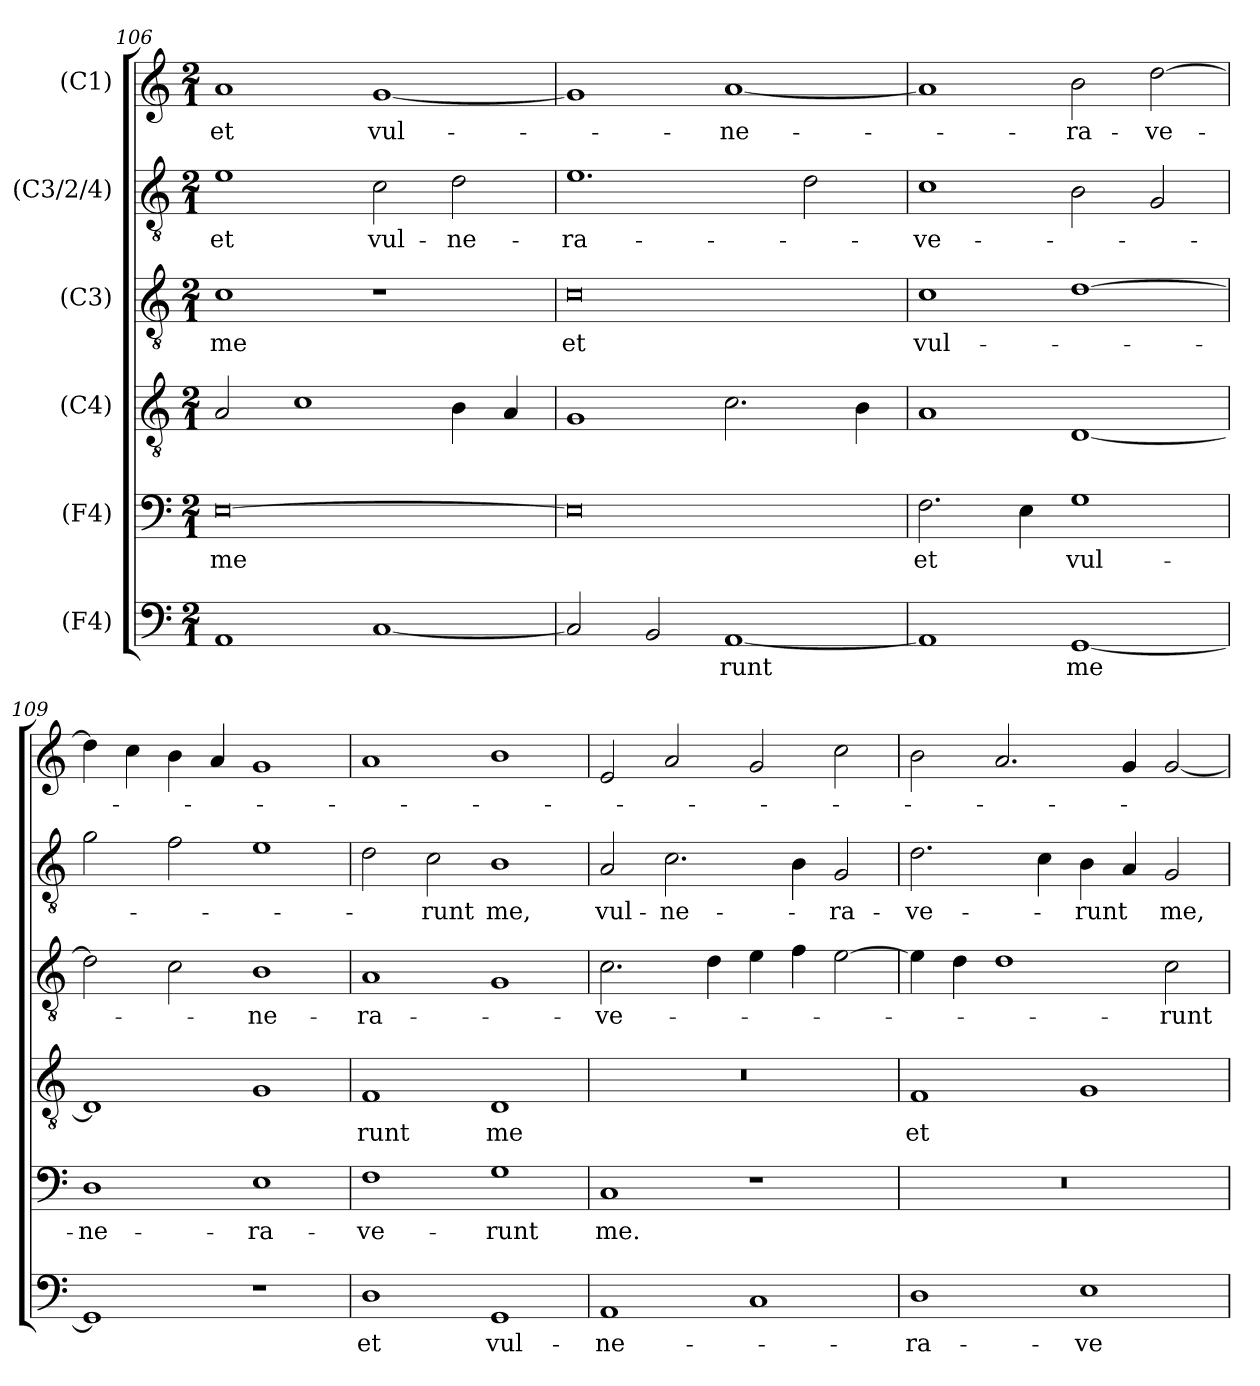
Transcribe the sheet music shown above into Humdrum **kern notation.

**kern	**text	**kern	**text	**kern	**text	**kern	**text	**kern	**text	**kern	**text
*part6	*part6	*part5	*part5	*part4	*part4	*part3	*part3	*part2	*part2	*part1	*part1
*staff6	*staff6	*staff5	*staff5	*staff4	*staff4	*staff3	*staff3	*staff2	*staff2	*staff1	*staff1
*I"(F4)	*	*I"(F4)	*	*I"(C4)	*	*I"(C3)	*	*I"(C3/2/4)	*	*I"(C1)	*
*clefF4	*	*clefF4	*	*clefGv2	*	*clefGv2	*	*clefGv2	*	*clefG2	*
*	*	*	*	*	*	*ITrd7c12	*	*	*	*	*
*k[]	*	*k[]	*	*k[]	*	*k[]	*	*k[]	*	*k[]	*
*C:	*	*C:	*	*C:	*	*C:	*	*C:	*	*C:	*
*M2/1	*	*M2/1	*	*M2/1	*	*M2/1	*	*M2/1	*	*M2/1	*
=106	=106	=106	=106	=106	=106	=106	=106	=106	=106	=106	=106
!	!	!	!LO:LY:b:color=#000000	!	!	!	!	!	!	!	!
!	!	!	!	!	!	!	!LO:LY:b:color=#000000	!	!	!	!
!	!	!	!	!	!	!	!	!	!LO:LY:b:color=#000000	!	!
!	!	!	!	!	!	!	!	!	!	!	!LO:LY:b:color=#000000
1AAi	.	[0Ei	me	2Ai/	.	1Ci	me	1ei	et	1ai	et
.	.	.	.	1ci	.	.	.	.	.	.	.
!	!	!	!	!	!	!	!	!	!LO:LY:b:color=#000000	!	!
!	!	!	!	!	!	!	!	!	!	!	!LO:LY:b:color=#000000
[1Ci	.	.	.	.	.	1r	.	2ci\	vul-	[1gi	vul-
!	!	!	!	!	!	!	!	!	!LO:LY:b:color=#000000	!	!
.	.	.	.	4Bi\	.	.	.	2di\	-ne-	.	.
.	.	.	.	4Ai/	.	.	.	.	.	.	.
=107	=107	=107	=107	=107	=107	=107	=107	=107	=107	=107	=107
!	!	!	!	!	!	!	!LO:LY:b:color=#000000	!	!	!	!
!	!	!	!	!	!	!	!	!	!LO:LY:b:color=#000000	!	!
2Ci/]	.	0Ei]	.	1Gi	.	0Ci	et	1.ei	-ra-	1gi]	.
2BBi/	.	.	.	.	.	.	.	.	.	.	.
!	!LO:LY:b:color=#000000	!	!	!	!	!	!	!	!	!	!
!	!	!	!	!	!	!	!	!	!	!	!LO:LY:b:color=#000000
[1AAi	-runt	.	.	2.ci\	.	.	.	.	.	[1ai	-ne-
.	.	.	.	.	.	.	.	2di\	.	.	.
.	.	.	.	4Bi\	.	.	.	.	.	.	.
=108	=108	=108	=108	=108	=108	=108	=108	=108	=108	=108	=108
!	!	!	!LO:LY:b:color=#000000	!	!	!	!	!	!	!	!
!	!	!	!	!	!	!	!LO:LY:b:color=#000000	!	!	!	!
!	!	!	!	!	!	!	!	!	!LO:LY:b:color=#000000	!	!
1AAi]	.	2.Fi\	et	1Ai	.	1Ci	vul-	1ci	-ve-	1ai]	.
.	.	4Ei\	.	.	.	.	.	.	.	.	.
!	!LO:LY:b:color=#000000	!	!	!	!	!	!	!	!	!	!
!	!	!	!LO:LY:b:color=#000000	!	!	!	!	!	!	!	!
!	!	!	!	!	!	!	!	!	!	!	!LO:LY:b:color=#000000
[1GGi	me	1Gi	vul-	[1Di	.	[1Di	.	2Bi\	.	2bi\	-ra-
!	!	!	!	!	!	!	!	!	!	!	!LO:LY:b:color=#000000
.	.	.	.	.	.	.	.	2Gi/	.	[2ddi\	-ve-
!!LO:LB:g=z
=109	=109	=109	=109	=109	=109	=109	=109	=109	=109	=109	=109
!	!	!	!LO:LY:b:color=#000000	!	!	!	!	!	!	!	!
1GGi]	.	1Di	-ne-	1Di]	.	2Di\]	.	2gi\	.	4ddi\]	.
.	.	.	.	.	.	.	.	.	.	4cci\	.
.	.	.	.	.	.	2Ci\	.	2fi\	.	4bi\	.
.	.	.	.	.	.	.	.	.	.	4ai/	.
!	!	!	!LO:LY:b:color=#000000	!	!	!	!	!	!	!	!
!	!	!	!	!	!	!	!LO:LY:b:color=#000000	!	!	!	!
1r	.	1Ei	-ra-	1Gi	.	1BBi	-ne-	1ei	.	1gi	.
=110	=110	=110	=110	=110	=110	=110	=110	=110	=110	=110	=110
!	!LO:LY:b:color=#000000	!	!	!	!	!	!	!	!	!	!
!	!	!	!LO:LY:b:color=#000000	!	!	!	!	!	!	!	!
!	!	!	!	!	!LO:LY:b:color=#000000	!	!	!	!	!	!
!	!	!	!	!	!	!	!LO:LY:b:color=#000000	!	!	!	!
1Di	et	1Fi	-ve-	1Fi	-runt	1AAi	-ra-	2di\	.	1ai	.
!	!	!	!	!	!	!	!	!	!LO:LY:b:color=#000000	!	!
.	.	.	.	.	.	.	.	2ci\	-runt	.	.
!	!LO:LY:b:color=#000000	!	!	!	!	!	!	!	!	!	!
!	!	!	!LO:LY:b:color=#000000	!	!	!	!	!	!	!	!
!	!	!	!	!	!LO:LY:b:color=#000000	!	!	!	!	!	!
!	!	!	!	!	!	!	!	!	!LO:LY:b:color=#000000	!	!
1GGi	vul-	1Gi	-runt	1Di	me	1GGi	.	1Bi	me,	1bi	.
=111	=111	=111	=111	=111	=111	=111	=111	=111	=111	=111	=111
!	!LO:LY:b:color=#000000	!	!	!	!	!	!	!	!	!	!
!	!	!	!LO:LY:b:color=#000000	!LO:N:vis=1	!	!	!	!	!	!	!
!	!	!	!	!	!	!	!LO:LY:b:color=#000000	!	!	!	!
!	!	!	!	!	!	!	!	!	!LO:LY:b:color=#000000	!	!
1AAi	-ne-	1Ci	me.	0r	.	2.Ci\	-ve-	2Ai/	vul-	2ei/	.
!	!	!	!	!	!	!	!	!	!LO:LY:b:color=#000000	!	!
.	.	.	.	.	.	.	.	2.ci\	-ne-	2ai/	.
.	.	.	.	.	.	4Di\	.	.	.	.	.
1Ci	.	1r	.	.	.	4Ei\	.	.	.	2gi/	.
.	.	.	.	.	.	4Fi\	.	4Bi\	.	.	.
!	!	!	!	!	!	!	!	!	!LO:LY:b:color=#000000	!	!
.	.	.	.	.	.	[2Ei\	.	2Gi/	-ra-	2cci\	.
=112	=112	=112	=112	=112	=112	=112	=112	=112	=112	=112	=112
!	!LO:LY:b:color=#000000	!LO:N:vis=1	!	!	!	!	!	!	!	!	!
!	!	!	!	!	!LO:LY:b:color=#000000	!	!	!	!	!	!
!	!	!	!	!	!	!	!	!	!LO:LY:b:color=#000000	!	!
1Di	-ra-	0r	.	1Fi	et	4Ei\]	.	2.di\	-ve-	2bi\	.
.	.	.	.	.	.	4Di\	.	.	.	.	.
.	.	.	.	.	.	1Di	.	.	.	2.ai/	.
.	.	.	.	.	.	.	.	4ci\	.	.	.
!	!LO:LY:b:color=#000000	!	!	!	!	!	!	!	!	!	!
!	!	!	!	!	!	!	!	!	!LO:LY:b:color=#000000	!	!
1Ei	-ve-	.	.	1Gi	.	.	.	4Bi\	-runt	.	.
.	.	.	.	.	.	.	.	4Ai/	.	4gi/	.
!	!	!	!	!	!	!	!LO:LY:b:color=#000000	!	!	!	!
!	!	!	!	!	!	!	!	!	!LO:LY:b:color=#000000	!	!
.	.	.	.	.	.	2Ci\	-runt	2Gi/	me,	[2gi/	.
=	=	=	=	=	=	=	=	=	=	=	=
*-	*-	*-	*-	*-	*-	*-	*-	*-	*-	*-	*-
